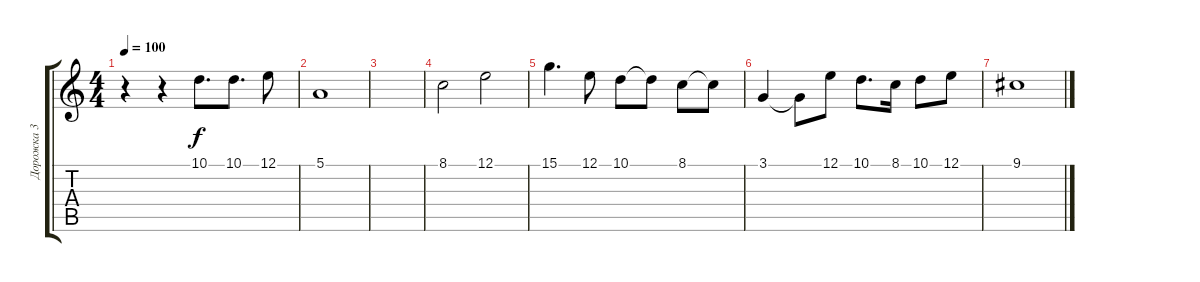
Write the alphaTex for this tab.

\track ("Дорожка 3" "Дорожка 3") {instrument vibraphone}
\staff {score tabs}
\tuning (E4 B3 G3 D3 A2 E2) {hide}
\ts (4 4)
\tempo 100
\clef g2
\ks c
r.4{dy f} r.4 10.1.8{d} 10.1.8{d} 12.1.8 |
5.1.1 |
|
8.1.2 12.1.2 |
15.1.4{d} 12.1.8 10.1.8 10.1{t}.8 8.1.8 8.1{t}.8 |
3.1.4 3.1{t}.8 12.1.8 10.1.8{d} 8.1.16 10.1.8 12.1.8 |
9.1.1
